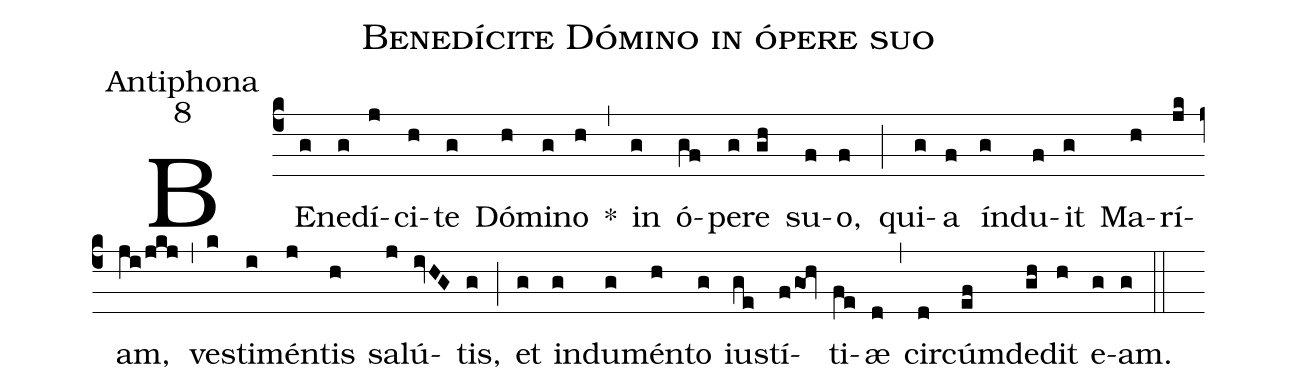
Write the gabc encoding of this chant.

name:Benedícite Dómino in ópere suo;
office-part:Antiphona;
mode:8;
%%
(c4)BE(g)ne(g)dí(j)ci(h)te(g) Dó(h)mi(g)no(h) *(,) in(g) ó(gf)pe(g)re(gh) su(f)o,(f) (;) qui(g)a(f) ín(g)du(f)it(g) Ma(h)rí(jk)am,(ji/jkj) (,) ves(k)ti(i)mén(j)tis(h) sa(j)lú(ivHG)tis,(g) (;) et(g) in(g)du(g)mén(h)to(g) ius(ge)tí(fgoh)ti(fe)æ(d) (,) cir(d)cúm(ef)de(gh)dit(h) e(g)am.(g) (::)
